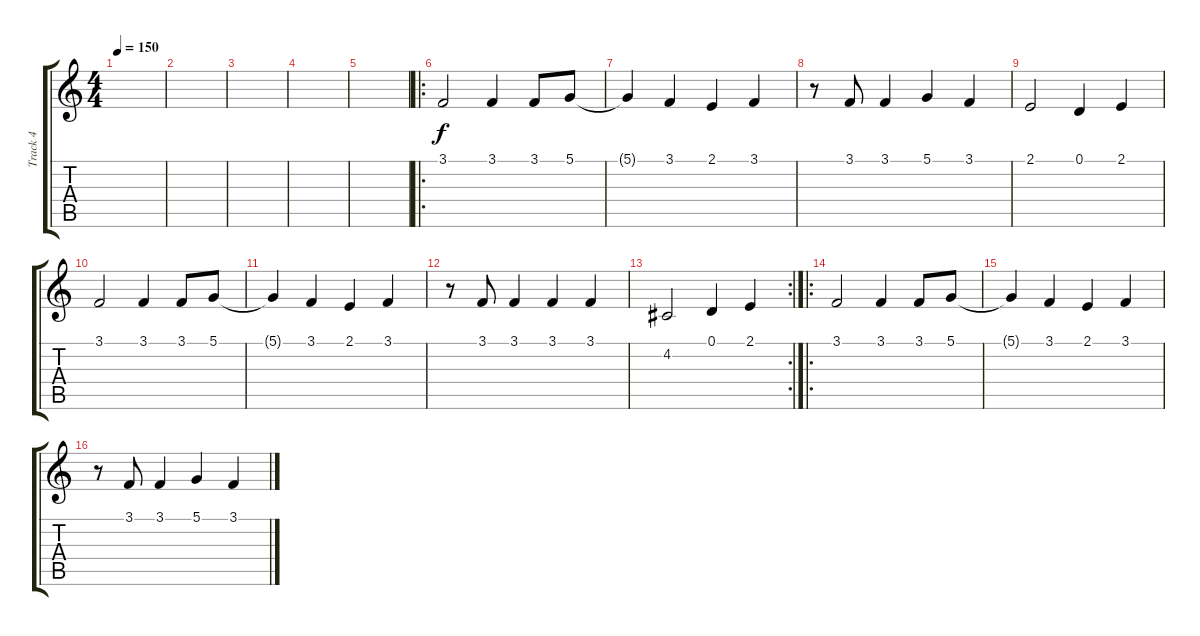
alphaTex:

\track ("Track 4" "Track 4") {instrument violin}
\staff {score tabs}
\tuning (D4 A3 F3 C3 G2 D2) {hide}
\ts (4 4)
\tempo 150
\clef g2
\ks c
|
|
|
|
|
\ro
3.1.2 3.1.4 3.1.8 5.1.8 |
5.1{t}.4 3.1.4 2.1.4 3.1.4 |
r.8 3.1.8 3.1.4 5.1.4 3.1.4 |
2.1.2 0.1.4 2.1.4 |
3.1.2 3.1.4 3.1.8 5.1.8 |
5.1{t}.4 3.1.4 2.1.4 3.1.4 |
r.8 3.1.8 3.1.4 3.1.4 3.1.4 |
\rc 2
4.2.2 0.1.4 2.1.4 |
\ro
3.1.2 3.1.4 3.1.8 5.1.8 |
5.1{t}.4 3.1.4 2.1.4 3.1.4 |
r.8 3.1.8 3.1.4 5.1.4 3.1.4
